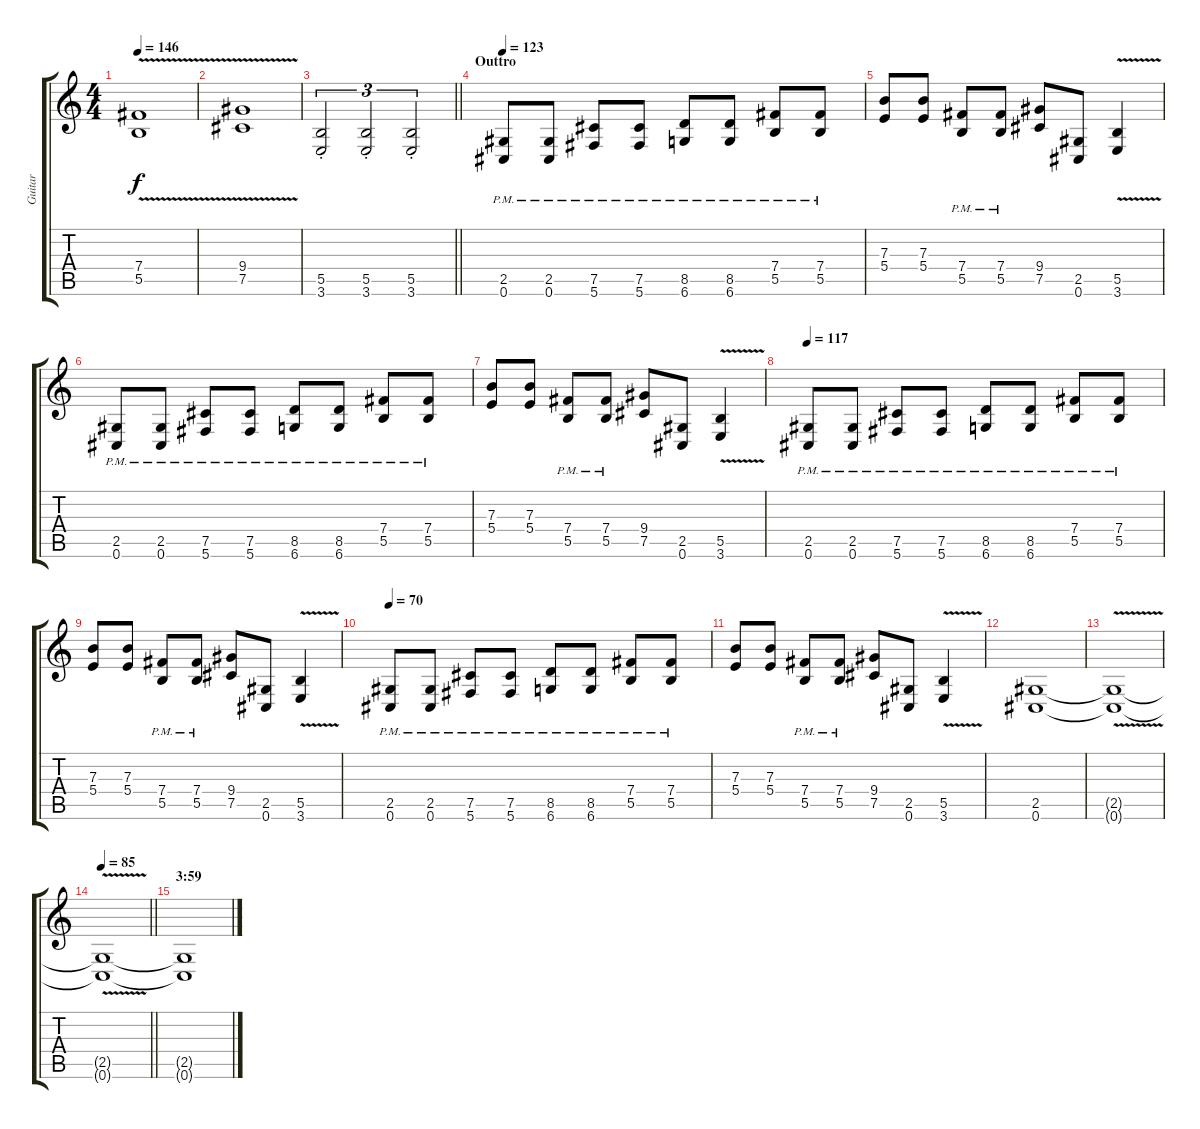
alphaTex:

\track ("Guitar" "Guitar") {instrument distortionguitar}
\staff {score tabs}
\tuning (Db4 Ab3 E3 B2 Gb2 Db2) {hide}
\ts (4 4)
\tempo 146
\clef g2
\ks c
(7.4{v} 5.5{v}).1{dy f} |
(9.4{v} 7.5{v}).1 |
\barLineRight lightlight
(5.5{st} 3.6{st}).2{tu (3 2)} (5.5{st} 3.6{st}).2{tu (3 2)} (5.5{st} 3.6{st}).2{tu (3 2)} |
\section ("" "Outtro")
\tempo 123
(2.5{pm} 0.6{pm}).8 (2.5{pm} 0.6{pm}).8 (7.5{pm} 5.6{pm}).8 (7.5{pm} 5.6{pm}).8 (8.5{pm} 6.6{pm}).8 (8.5{pm} 6.6{pm}).8 (7.4{pm} 5.5{pm}).8 (7.4{pm} 5.5{pm}).8 |
(7.3 5.4).8 (7.3 5.4).8 (7.4{pm} 5.5{pm}).8 (7.4{pm} 5.5{pm}).8 (9.4 7.5).8 (2.5 0.6).8 (5.5{v} 3.6).4 |
(2.5{pm} 0.6{pm}).8 (2.5{pm} 0.6{pm}).8 (7.5{pm} 5.6{pm}).8 (7.5{pm} 5.6{pm}).8 (8.5{pm} 6.6{pm}).8 (8.5{pm} 6.6{pm}).8 (7.4{pm} 5.5{pm}).8 (7.4{pm} 5.5{pm}).8 |
(7.3 5.4).8 (7.3 5.4).8 (7.4{pm} 5.5{pm}).8 (7.4{pm} 5.5{pm}).8 (9.4 7.5).8 (2.5 0.6).8 (5.5{v} 3.6).4 |
\tempo 117
(2.5{pm} 0.6{pm}).8 (2.5{pm} 0.6{pm}).8 (7.5{pm} 5.6{pm}).8 (7.5{pm} 5.6{pm}).8 (8.5{pm} 6.6{pm}).8 (8.5{pm} 6.6{pm}).8 (7.4{pm} 5.5{pm}).8 (7.4{pm} 5.5{pm}).8 |
(7.3 5.4).8 (7.3 5.4).8 (7.4{pm} 5.5{pm}).8 (7.4{pm} 5.5{pm}).8 (9.4 7.5).8 (2.5 0.6).8 (5.5{v} 3.6).4 |
\tempo 70
(2.5{pm} 0.6{pm}).8 (2.5{pm} 0.6{pm}).8 (7.5{pm} 5.6{pm}).8 (7.5{pm} 5.6{pm}).8 (8.5{pm} 6.6{pm}).8 (8.5{pm} 6.6{pm}).8 (7.4{pm} 5.5{pm}).8 (7.4{pm} 5.5{pm}).8 |
(7.3 5.4).8 (7.3 5.4).8 (7.4{pm} 5.5{pm}).8 (7.4{pm} 5.5{pm}).8 (9.4 7.5).8 (2.5 0.6).8 (5.5{v} 3.6).4 |
(2.5 0.6).1{volume 0} |
(2.5{v t} 0.6{v t}).1 |
\tempo 85
\barLineRight lightlight
(2.5{t} 0.6{t}).1 |
\section ("" "3:59")
(2.5{t} 0.6{t}).1
